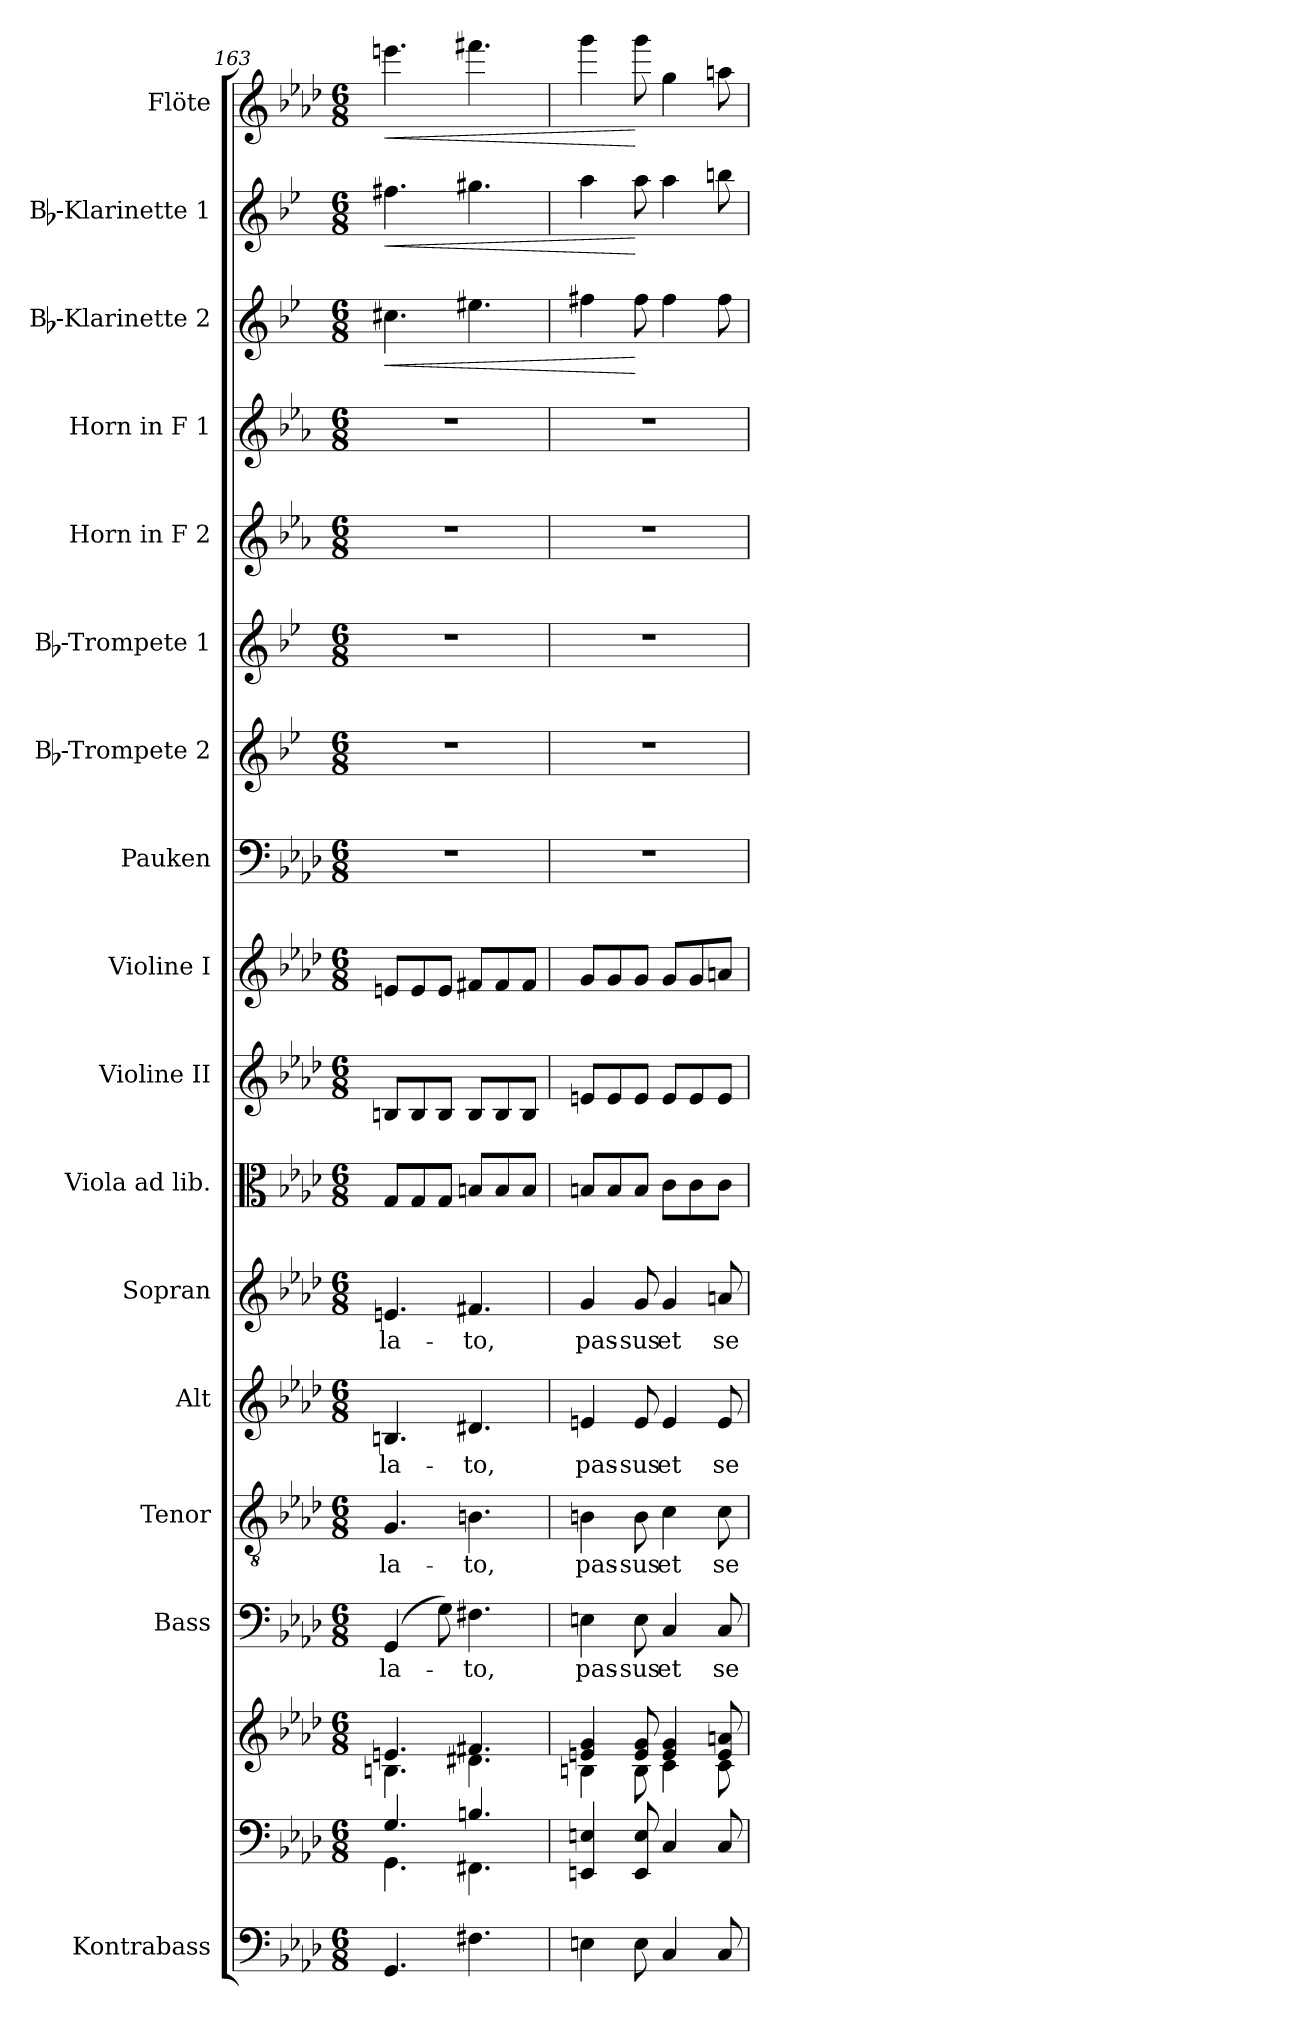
**kern	**kern	**kern	**kern	**text	**kern	**text	**kern	**text	**kern	**text	**kern	**kern	**kern	**kern	**kern	**kern	**kern	**kern	**kern	**dynam	**kern	**dynam	**kern	**dynam
*part17	*part16	*part16	*part15	*part15	*part14	*part14	*part13	*part13	*part12	*part12	*part11	*part10	*part9	*part8	*part7	*part6	*part5	*part4	*part3	*part3	*part2	*part2	*part1	*part1
*staff18	*staff17	*staff16	*staff15	*staff15	*staff14	*staff14	*staff13	*staff13	*staff12	*staff12	*staff11	*staff10	*staff9	*staff8	*staff7	*staff6	*staff5	*staff4	*staff3	*staff3	*staff2	*staff2	*staff1	*staff1
*I"Kontrabass	*	*	*I"Bass	*	*I"Tenor	*	*I"Alt	*	*I"Sopran	*	*I"Viola ad lib.	*I"Violine II	*I"Violine I	*I"Pauken	*I"Bb-Trompete 2	*I"Bb-Trompete 1	*I"Horn in F 2	*I"Horn in F 1	*I"Bb-Klarinette 2	*	*I"Bb-Klarinette 1	*	*I"Flöte	*
*I'Kb.	*	*	*I'B.	*	*I'T.	*	*I'A.	*	*I'S.	*	*I'Vla.	*I'Vl. II	*I'Vl. I	*I'Pk.	*I'Bb Trp. 2	*I'Bb Trp. 1	*	*	*I'Bb Kl. 2	*	*I'Bb Kl. 1	*	*I'Fl.	*
*clefF4	*clefF4	*clefG2	*clefF4	*	*clefGv2	*	*clefG2	*	*clefG2	*	*clefC3	*clefG2	*clefG2	*clefF4	*clefG2	*clefG2	*clefG2	*clefG2	*clefG2	*	*clefG2	*	*clefG2	*
*ITrd7c12	*	*	*	*	*	*	*	*	*	*	*	*	*	*	*ITrd1c2	*ITrd1c2	*ITrd4c7	*ITrd4c7	*ITrd1c2	*	*ITrd1c2	*	*	*
*k[b-e-a-d-]	*k[b-e-a-d-]	*k[b-e-a-d-]	*k[b-e-a-d-]	*	*k[b-e-a-d-]	*	*k[b-e-a-d-]	*	*k[b-e-a-d-]	*	*k[b-e-a-d-]	*k[b-e-a-d-]	*k[b-e-a-d-]	*k[b-e-a-d-]	*k[b-e-a-d-]	*k[b-e-a-d-]	*k[b-e-a-d-]	*k[b-e-a-d-]	*k[b-e-a-d-]	*	*k[b-e-a-d-]	*	*k[b-e-a-d-]	*
*A-:	*A-:	*A-:	*A-:	*	*A-:	*	*A-:	*	*A-:	*	*A-:	*A-:	*A-:	*A-:	*A-:	*A-:	*A-:	*A-:	*A-:	*	*A-:	*	*A-:	*
*M6/8	*M6/8	*M6/8	*M6/8	*	*M6/8	*	*M6/8	*	*M6/8	*	*M6/8	*M6/8	*M6/8	*M6/8	*M6/8	*M6/8	*M6/8	*M6/8	*M6/8	*	*M6/8	*	*M6/8	*
=163	=163	=163	=163	=163	=163	=163	=163	=163	=163	=163	=163	=163	=163	=163	=163	=163	=163	=163	=163	=163	=163	=163	=163	=163
*	*^	*^	*	*	*	*	*	*	*	*	*	*	*	*	*	*	*	*	*	*	*	*	*	*
!	!	!	!	!	!	!LO:LY:b	!	!LO:LY:b	!	!LO:LY:b	!	!LO:LY:b	!	!	!	!	!	!	!	!	!	!LO:HP:b	!	!LO:HP:b	!	!LO:HP:b
4.GGG/	4.G/	4.GG\	4.en/	4.Bn\	(4GG/	-la-	4.G/	-la-	4.Bn/	-la-	4.en/	-la-	8G/L	8Bn/L	8en/L	2.r	2.r	2.r	2.r	2.r	4.bn\	<	4.een\	<	4.eeen\	<
.	.	.	.	.	.	.	.	.	.	.	.	.	8G/	8B/	8e/	.	.	.	.	.	.	.	.	.	.	.
.	.	.	.	.	8G\)	.	.	.	.	.	.	.	8G/J	8B/J	8e/J	.	.	.	.	.	.	.	.	.	.	.
!	!	!	!	!	!	!LO:LY:b	!	!LO:LY:b	!	!LO:LY:b	!	!LO:LY:b	!	!	!	!	!	!	!	!	!	!	!	!	!	!
4.FF#X\	4.Bn/	4.FF#X\	4.f#X/	4.d#X\	4.F#X\	-to,	4.Bn\	-to,	4.d#X/	-to,	4.f#X/	-to,	8Bn/L	8B/L	8f#X/L	.	.	.	.	.	4.dd#X\	.	4.ff#X\	.	4.fff#X\	.
.	.	.	.	.	.	.	.	.	.	.	.	.	8B/	8B/	8f#/	.	.	.	.	.	.	.	.	.	.	.
.	.	.	.	.	.	.	.	.	.	.	.	.	8B/J	8B/J	8f#/J	.	.	.	.	.	.	.	.	.	.	.
*	*v	*v	*	*	*	*	*	*	*	*	*	*	*	*	*	*	*	*	*	*	*	*	*	*	*	*
=164	=164	=164	=164	=164	=164	=164	=164	=164	=164	=164	=164	=164	=164	=164	=164	=164	=164	=164	=164	=164	=164	=164	=164	=164	=164
!	!	!	!	!	!LO:LY:b	!	!LO:LY:b	!	!LO:LY:b	!	!LO:LY:b	!	!	!	!	!	!	!	!	!	!	!	!	!	!
4EEn\	4EEn/ 4En/	4en/ 4g/	4Bn\	4En\	pas-	4Bn\	pas-	4en/	pas-	4g/	pas-	8Bn/L	8en/L	8g/L	2.r	2.r	2.r	2.r	2.r	4een\	.	4gg\	.	4ggg\	.
.	.	.	.	.	.	.	.	.	.	.	.	8B/	8e/	8g/	.	.	.	.	.	.	.	.	.	.	.
!	!	!	!	!	!LO:LY:b	!	!LO:LY:b	!	!LO:LY:b	!	!LO:LY:b	!	!	!	!	!	!	!	!	!	!	!	!	!	!
8EE\	8EE/ 8E/	8e/ 8g/	8B\	8E\	-sus	8B\	-sus	8e/	-sus	8g/	-sus	8B/J	8e/J	8g/J	.	.	.	.	.	8ee\	[	8gg\	[	8ggg\	[
!	!	!	!	!	!LO:LY:b	!	!LO:LY:b	!	!LO:LY:b	!	!LO:LY:b	!	!	!	!	!	!	!	!	!	!	!	!	!	!
4CC/	4C/	4e/ 4g/	4c\	4C/	et	4c\	et	4e/	et	4g/	et	8c\L	8e/L	8g/L	.	.	.	.	.	4ee\	.	4gg\	.	4gg\	.
.	.	.	.	.	.	.	.	.	.	.	.	8c\	8e/	8g/	.	.	.	.	.	.	.	.	.	.	.
!	!	!	!	!	!LO:LY:b	!	!LO:LY:b	!	!LO:LY:b	!	!LO:LY:b	!	!	!	!	!	!	!	!	!	!	!	!	!	!
8CC/	8C/	8e/ 8an/	8c\	8C/	se-	8c\	se-	8e/	se-	8an/	se-	8c\J	8e/J	8an/J	.	.	.	.	.	8ee\	.	8aan\	.	8aan\	.
*	*	*v	*v	*	*	*	*	*	*	*	*	*	*	*	*	*	*	*	*	*	*	*	*	*	*
=	=	=	=	=	=	=	=	=	=	=	=	=	=	=	=	=	=	=	=	=	=	=	=	=
*-	*-	*-	*-	*-	*-	*-	*-	*-	*-	*-	*-	*-	*-	*-	*-	*-	*-	*-	*-	*-	*-	*-	*-	*-
